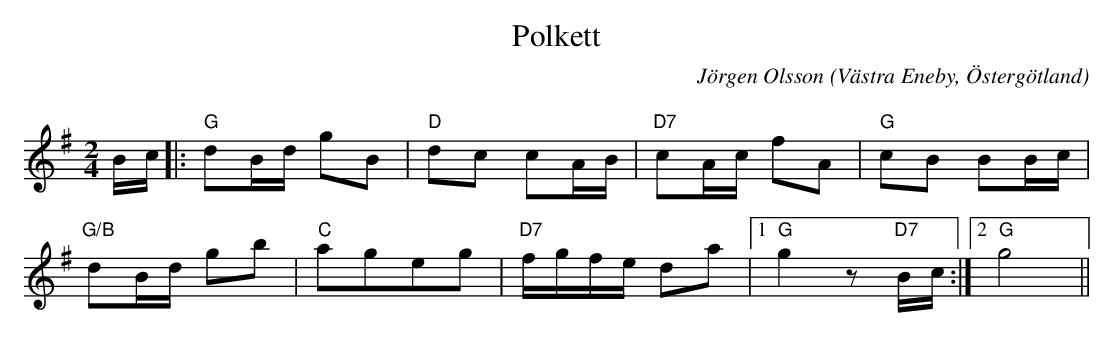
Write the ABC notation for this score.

X:1
T:Polkett
C:Jörgen Olsson
O:Västra Eneby, Östergötland
Q:100
M:2/4
L:1/8
K:G
B/2c/2|:"G"dB/2d/2 gB|"D"dc cA/2B/2|"D7"cA/2c/2 fA|"G"cB BB/2c/2|
"G/B"dB/2d/2 gb|"C"ageg|"D7"f/g/f/e/ da|1"G"g2z "D7"B/2c/2 :|2"G" g4 ||
